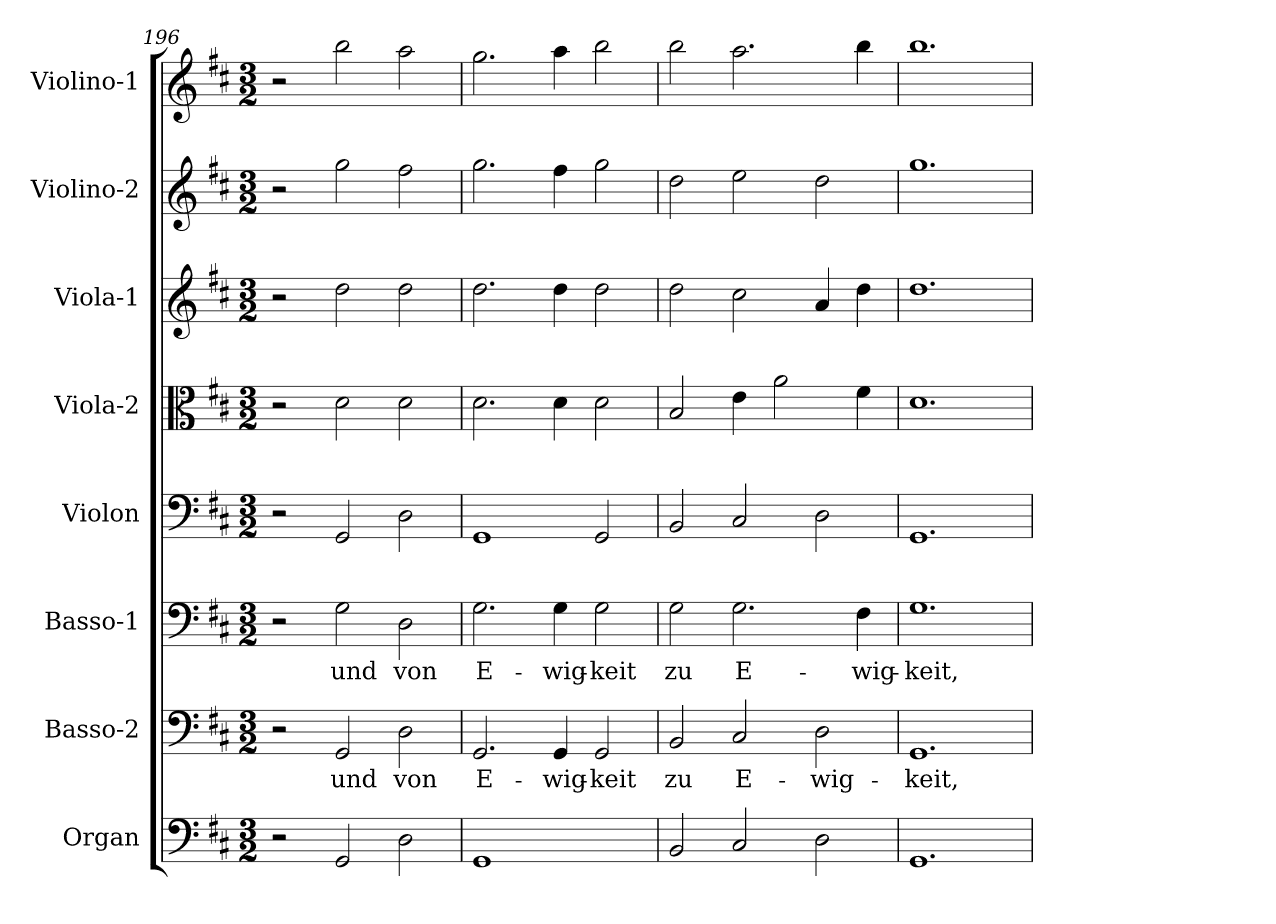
**kern	**kern	**text	**kern	**text	**kern	**kern	**kern	**kern	**kern
*part8	*part7	*part7	*part6	*part6	*part5	*part4	*part3	*part2	*part1
*staff8	*staff7	*staff7	*staff6	*staff6	*staff5	*staff4	*staff3	*staff2	*staff1
*I"Organ	*I"Basso-2	*	*I"Basso-1	*	*I"Violon	*I"Viola-2	*I"Viola-1	*I"Violino-2	*I"Violino-1
*I'Org	*I'B2	*	*I'B1	*	*I'Vn	*I'Va-2	*I'Va-1	*I'Vi-2	*I'Vi-1
!!LO:PB:g=z
*clefF4	*clefF4	*	*clefF4	*	*clefF4	*clefC3	*clefG2	*clefG2	*clefG2
*k[f#c#]	*k[f#c#]	*	*k[f#c#]	*	*k[f#c#]	*k[f#c#]	*k[f#c#]	*k[f#c#]	*k[f#c#]
*D:	*D:	*	*D:	*	*D:	*D:	*D:	*D:	*D:
*M3/2	*M3/2	*	*M3/2	*	*M3/2	*M3/2	*M3/2	*M3/2	*M3/2
=196	=196	=196	=196	=196	=196	=196	=196	=196	=196
2r	2r	.	2r	.	2r	2r	2r	2r	2r
!	!	!LO:LY:b	!	!LO:LY:b	!	!	!	!	!
2GG/	2GG/	und	2G\	und	2GG/	2d\	2dd\	2gg\	2bb\
!	!	!LO:LY:b	!	!LO:LY:b	!	!	!	!	!
2D\	2D\	von	2D\	von	2D\	2d\	2dd\	2ff#\	2aa\
=197	=197	=197	=197	=197	=197	=197	=197	=197	=197
!	!	!LO:LY:b	!	!LO:LY:b	!	!	!	!	!
1GG	2.GG/	E-	2.G\	E-	1GG	2.d\	2.dd\	2.gg\	2.gg\
!	!	!LO:LY:b	!	!LO:LY:b	!	!	!	!	!
.	4GG/	-wig-	4G\	-wig-	.	4d\	4dd\	4ff#\	4aa\
!	!	!LO:LY:b	!	!LO:LY:b	!	!	!	!	!
2ryy	2GG/	-keit	2G\	-keit	2GG/	2d\	2dd\	2gg\	2bb\
=198	=198	=198	=198	=198	=198	=198	=198	=198	=198
!	!	!LO:LY:b	!	!LO:LY:b	!	!	!	!	!
2BB/	2BB/	zu	2G\	zu	2BB/	2B/	2dd\	2dd\	2bb\
!	!	!LO:LY:b	!	!LO:LY:b	!	!	!	!	!
2C#/	2C#/	E-	2.G\	E-	2C#/	4e\	2cc#\	2ee\	2.aa\
.	.	.	.	.	.	2a\	.	.	.
!	!	!LO:LY:b	!	!	!	!	!	!	!
2D\	2D\	-wig-	.	.	2D\	.	4a/	2dd\	.
!	!	!	!	!LO:LY:b	!	!	!	!	!
.	.	.	4F#\	-wig-	.	4f#\	4dd\	.	4bb\
=199	=199	=199	=199	=199	=199	=199	=199	=199	=199
!	!	!LO:LY:b	!	!LO:LY:b	!	!	!	!	!
1.GG	1.GG	-keit,	1.G	-keit,	1.GG	1.d	1.dd	1.gg	1.bb
=	=	=	=	=	=	=	=	=	=
*-	*-	*-	*-	*-	*-	*-	*-	*-	*-
